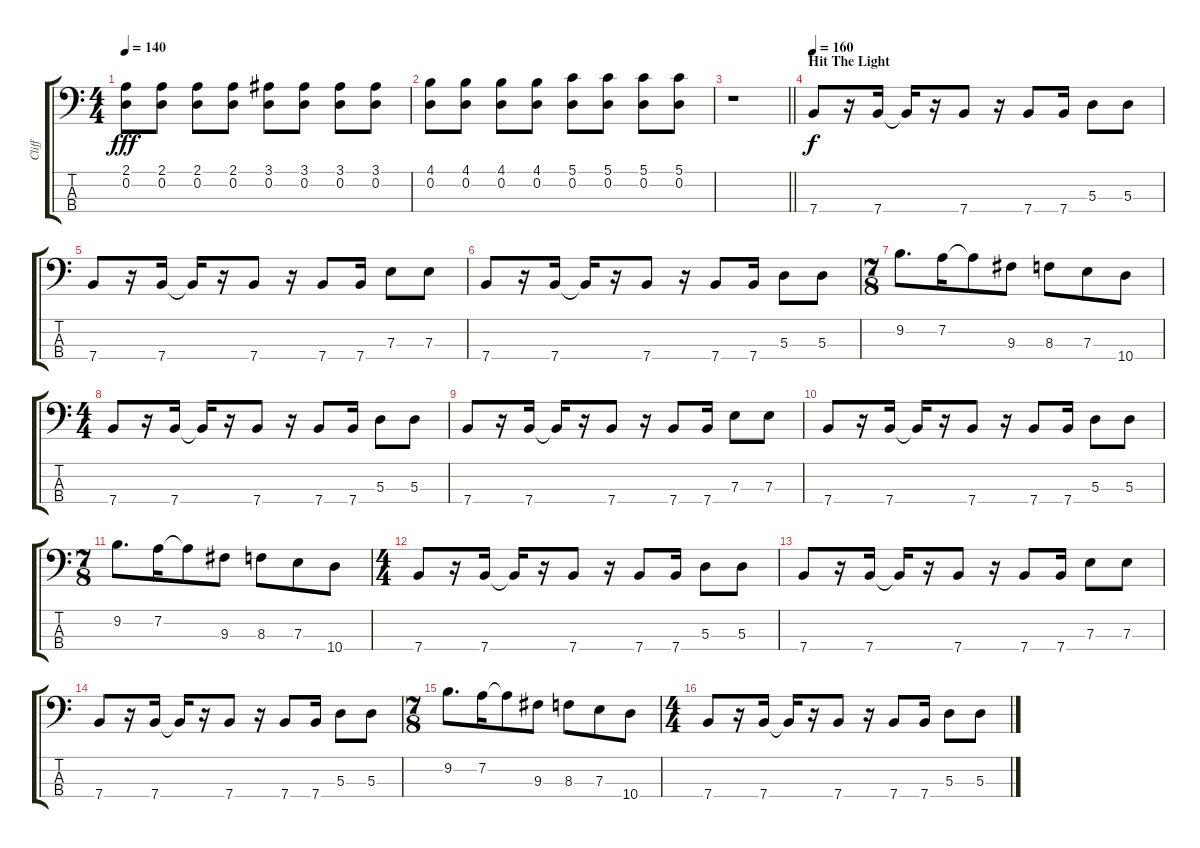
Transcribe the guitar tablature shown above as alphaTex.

\track ("Cliff" "Cliff") {instrument electricbassfinger}
\staff {score tabs}
\tuning (G2 D2 A1 E1) {hide}
\ts (4 4)
\tempo 140
\clef f4
\ks c
(2.1 0.2).8{dy fff} (2.1 0.2).8 (2.1 0.2).8 (2.1 0.2).8 (3.1 0.2).8 (3.1 0.2).8 (3.1 0.2).8 (3.1 0.2).8 |
(4.1 0.2).8 (4.1 0.2).8 (4.1 0.2).8 (4.1 0.2).8 (5.1 0.2).8 (5.1 0.2).8 (5.1 0.2).8 (5.1 0.2).8 |
\barLineRight lightlight
r.1 |
\section ("" "Hit The Light")
\tempo 160
7.4.8{dy f} r.16 7.4.16 7.4{t}.16 r.16 7.4.8 r.16 7.4.8 7.4.16 5.3.8 5.3.8 |
7.4.8 r.16 7.4.16 7.4{t}.16 r.16 7.4.8 r.16 7.4.8 7.4.16 7.3.8 7.3.8 |
7.4.8 r.16 7.4.16 7.4{t}.16 r.16 7.4.8 r.16 7.4.8 7.4.16 5.3.8 5.3.8 |
\ts (7 8)
9.2.8{d} 7.2.16 7.2{t}.8 9.3.8 8.3.8 7.3.8 10.4.8 |
\ts (4 4)
7.4.8 r.16 7.4.16 7.4{t}.16 r.16 7.4.8 r.16 7.4.8 7.4.16 5.3.8 5.3.8 |
7.4.8 r.16 7.4.16 7.4{t}.16 r.16 7.4.8 r.16 7.4.8 7.4.16 7.3.8 7.3.8 |
7.4.8 r.16 7.4.16 7.4{t}.16 r.16 7.4.8 r.16 7.4.8 7.4.16 5.3.8 5.3.8 |
\ts (7 8)
9.2.8{d} 7.2.16 7.2{t}.8 9.3.8 8.3.8 7.3.8 10.4.8 |
\ts (4 4)
7.4.8 r.16 7.4.16 7.4{t}.16 r.16 7.4.8 r.16 7.4.8 7.4.16 5.3.8 5.3.8 |
7.4.8 r.16 7.4.16 7.4{t}.16 r.16 7.4.8 r.16 7.4.8 7.4.16 7.3.8 7.3.8 |
7.4.8 r.16 7.4.16 7.4{t}.16 r.16 7.4.8 r.16 7.4.8 7.4.16 5.3.8 5.3.8 |
\ts (7 8)
9.2.8{d} 7.2.16 7.2{t}.8 9.3.8 8.3.8 7.3.8 10.4.8 |
\ts (4 4)
7.4.8 r.16 7.4.16 7.4{t}.16 r.16 7.4.8 r.16 7.4.8 7.4.16 5.3.8 5.3.8
